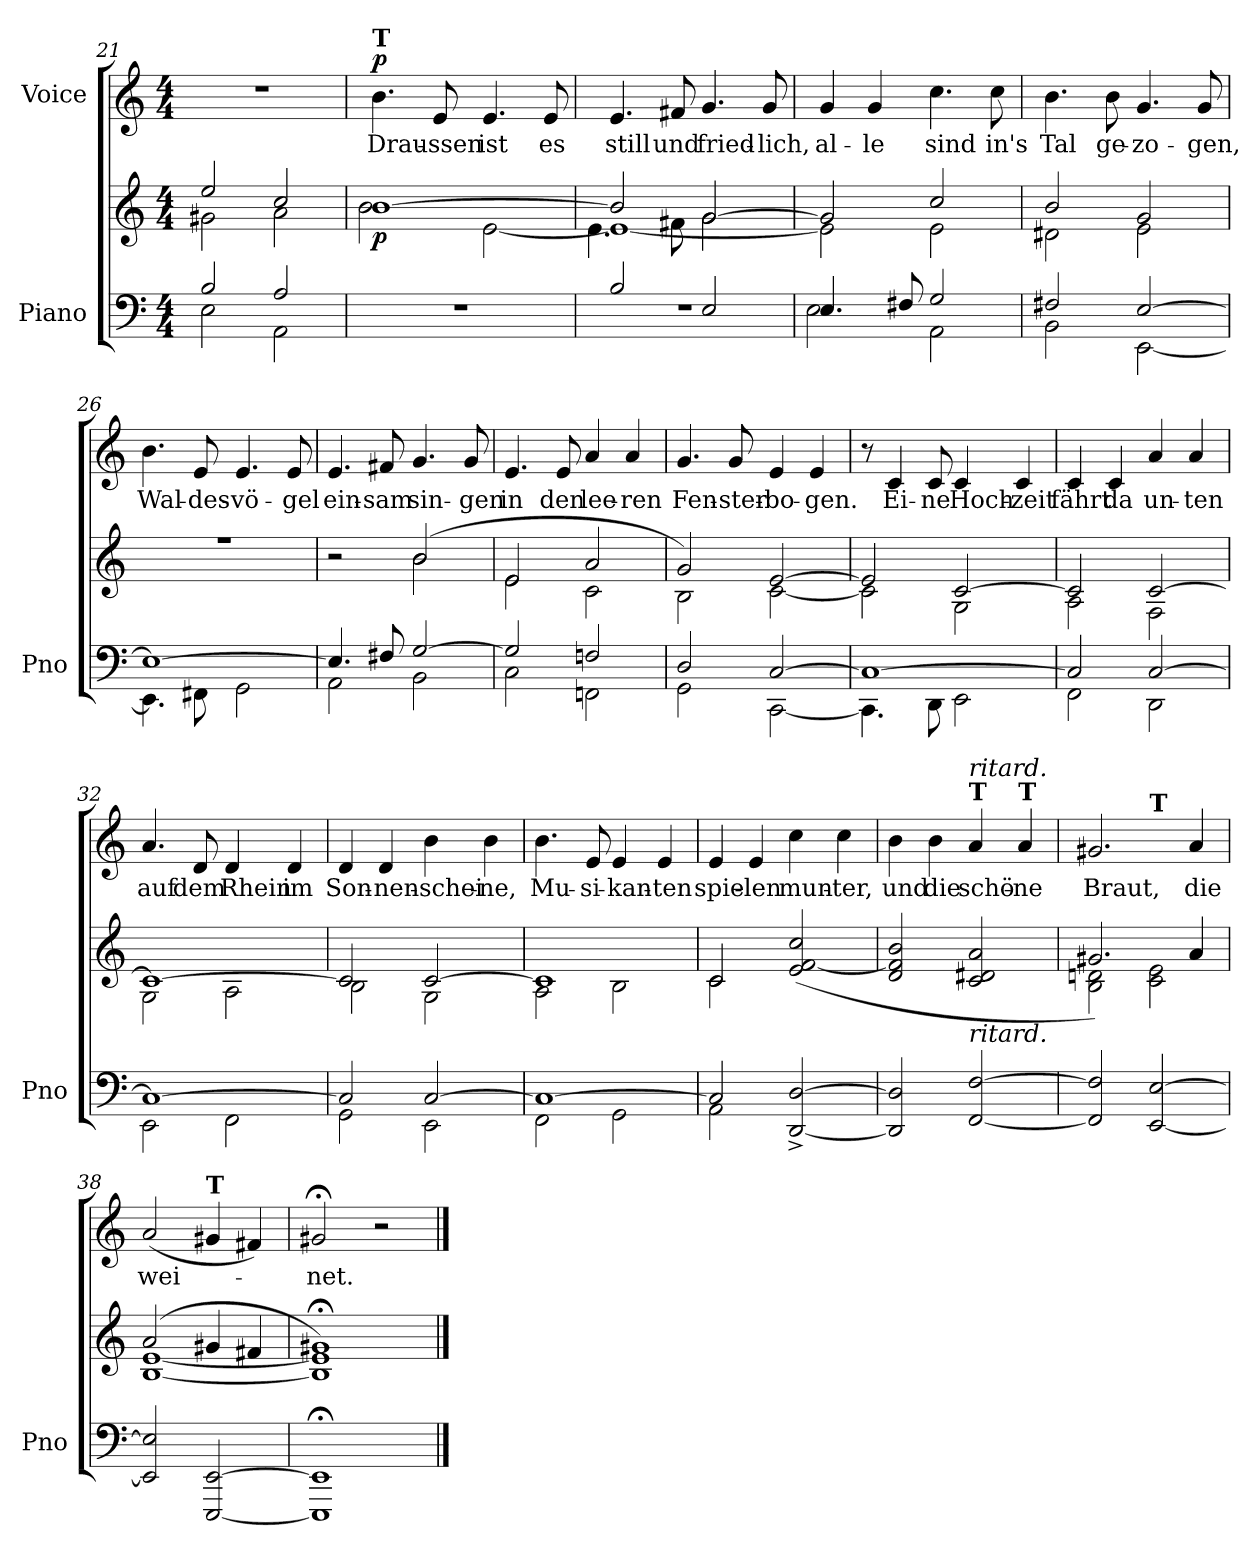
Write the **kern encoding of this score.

**kern	**kern	**dynam	**kern	**text	**dynam
*part2	*part2	*part2	*part1	*part1	*part1
*staff3	*staff2	*staff2/3	*staff1	*staff1	*staff1
*I"Piano	*	*	*I"Voice	*	*
*I'Pno	*	*	*	*	*
*clefF4	*clefG2	*	*clefG2	*	*
*k[]	*k[]	*	*k[]	*	*
*M4/4	*M4/4	*	*M4/4	*	*
=21	=21	=21	=21	=21	=21
*^	*^	*	*	*	*
2B/	2E\	2ee/	2g#X\	.	1r	.	.
2A/	2AA\	2cc/	2a\	.	.	.	.
=22	=22	=22	=22	=22	=22	=22	=22
!	!	!	!	!	!LO:TX:a:B:t=T	!	!
!	!	!	!	!LO:DY:b	!	!LO:LY:b	!LO:DY:a
*v	*v	*	*	*	*	*	*
1r	[1b	2b\	p	4.b\	Drau-	p
!	!	!	!	!	!LO:LY:b	!
.	.	.	.	8e/	-ssen	.
!	!	!	!	!	!LO:LY:b	!
.	.	[2e\	.	4.e/	ist	.
!	!	!	!	!	!LO:LY:b	!
.	.	.	.	8e/	es	.
=23	=23	=23	=23	=23	=23	=23
*^	*	*^	*	*	*	*
!	!	!	!	!	!	!	!LO:LY:b	!
2B/	1rF	2b/]	1e_	4.e\	.	4.e/	still	.
!	!	!	!	!	!	!	!LO:LY:b	!
.	.	.	.	8f#X\	.	8f#X/	und	.
!	!	!	!	!	!	!	!LO:LY:b	!
2E/	.	[2g/	.	2g\	.	4.g/	fried-	.
!	!	!	!	!	!	!	!LO:LY:b	!
.	.	.	.	.	.	8g/	-lich,	.
*	*	*	*v	*v	*	*	*	*
=24	=24	=24	=24	=24	=24	=24	=24
!	!	!	!	!	!	!LO:LY:b	!
4.E/	2E\	2g/]	2e\]	.	4g/	al-	.
!	!	!	!	!	!	!LO:LY:b	!
.	.	.	.	.	4g/	-le	.
8F#X/	.	.	.	.	.	.	.
!	!	!	!	!	!	!LO:LY:b	!
2G/	2AA\	2cc/	2e\	.	4.cc\	sind	.
!	!	!	!	!	!	!LO:LY:b	!
.	.	.	.	.	8cc\	in's	.
!!LO:LB:g=z
=25	=25	=25	=25	=25	=25	=25	=25
!	!	!	!	!	!	!LO:LY:b	!
2F#X/	2BB\	2b/	2d#X\	.	4.b\	Tal	.
!	!	!	!	!	!	!LO:LY:b	!
.	.	.	.	.	8b\	ge-	.
!	!	!	!	!	!	!LO:LY:b	!
[2E/	[2EE\	2g/	2e\	.	4.g/	-zo-	.
!	!	!	!	!	!	!LO:LY:b	!
.	.	.	.	.	8g/	-gen,	.
=26	=26	=26	=26	=26	=26	=26	=26
!	!	!	!	!	!	!LO:LY:b	!
1E_	4.EE\]	1r	1ryy	.	4.b\	Wal-	.
!	!	!	!	!	!	!LO:LY:b	!
.	8FF#X\	.	.	.	8e/	-des-	.
!	!	!	!	!	!	!LO:LY:b	!
.	2GG\	.	.	.	4.e/	-vö-	.
!	!	!	!	!	!	!LO:LY:b	!
.	.	.	.	.	8e/	-gel	.
=27	=27	=27	=27	=27	=27	=27	=27
!	!	!	!	!	!	!LO:LY:b	!
4.E/]	2AA\	2r	2ryy	.	4.e/	ein-	.
!	!	!	!	!	!	!LO:LY:b	!
8F#X/	.	.	.	.	8f#X/	-sam	.
!	!	!	!	!	!	!LO:LY:b	!
[2G/	2BB\	(>2b/	2b\	.	4.g/	sin-	.
!	!	!	!	!	!	!LO:LY:b	!
.	.	.	.	.	8g/	-gen	.
=28	=28	=28	=28	=28	=28	=28	=28
!	!	!	!	!	!	!LO:LY:b	!
2G/]	2C\	2e/	2e\	.	4.e/	in	.
!	!	!	!	!	!	!LO:LY:b	!
.	.	.	.	.	8e/	den	.
!	!	!	!	!	!	!LO:LY:b	!
2Fn/	2FFn\	2a/	2c\	.	4a/	lee-	.
!	!	!	!	!	!	!LO:LY:b	!
.	.	.	.	.	4a/	-ren	.
=29	=29	=29	=29	=29	=29	=29	=29
!	!	!	!	!	!	!LO:LY:b	!
2D/	2GG\	2g/)	2B\	.	4.g/	Fen-	.
!	!	!	!	!	!	!LO:LY:b	!
.	.	.	.	.	8g/	-ster-	.
!	!	!	!	!	!	!LO:LY:b	!
[2C/	[2CC\	[2e/	[2c\	.	4e/	-bo-	.
!	!	!	!	!	!	!LO:LY:b	!
.	.	.	.	.	4e/	-gen.	.
!!LO:PB:g=z
=30	=30	=30	=30	=30	=30	=30	=30
1C_	4.CC\]	2e/]	2c\]	.	8r	.	.
!	!	!	!	!	!	!LO:LY:b	!
.	.	.	.	.	4c/	Ei-	.
!	!	!	!	!	!	!LO:LY:b	!
.	8DD\	.	.	.	8c/	-ne	.
!	!	!	!	!	!	!LO:LY:b	!
.	2EE\	[2c/	2G\	.	4c/	Hoch-	.
!	!	!	!	!	!	!LO:LY:b	!
.	.	.	.	.	4c/	-zeit	.
=31	=31	=31	=31	=31	=31	=31	=31
!	!	!	!	!	!	!LO:LY:b	!
2C/]	2FF\	2c/]	2A\	.	4c/	fährt	.
!	!	!	!	!	!	!LO:LY:b	!
.	.	.	.	.	4c/	da	.
!	!	!	!	!	!	!LO:LY:b	!
[2C/	2DD\	[2c/	2F\	.	4a/	un-	.
!	!	!	!	!	!	!LO:LY:b	!
.	.	.	.	.	4a/	-ten	.
=32	=32	=32	=32	=32	=32	=32	=32
!	!	!	!	!	!	!LO:LY:b	!
1C_	2EE\	1c_	2G\	.	4.a/	auf	.
!	!	!	!	!	!	!LO:LY:b	!
.	.	.	.	.	8d/	dem	.
!	!	!	!	!	!	!LO:LY:b	!
.	2FF\	.	2A\	.	4d/	Rhein	.
!	!	!	!	!	!	!LO:LY:b	!
.	.	.	.	.	4d/	im	.
=33	=33	=33	=33	=33	=33	=33	=33
!	!	!	!	!	!	!LO:LY:b	!
2C/]	2GG\	2c/]	2B\	.	4d/	Son-	.
!	!	!	!	!	!	!LO:LY:b	!
.	.	.	.	.	4d/	-nen-	.
!	!	!	!	!	!	!LO:LY:b	!
[2C/	2EE\	[2c/	2G\	.	4b\	-schei-	.
!	!	!	!	!	!	!LO:LY:b	!
.	.	.	.	.	4b\	-ne,	.
!!LO:LB:g=z
=34	=34	=34	=34	=34	=34	=34	=34
!	!	!	!	!	!	!LO:LY:b	!
1C_	2FF\	1c]	2A\	.	4.b\	Mu-	.
!	!	!	!	!	!	!LO:LY:b	!
.	.	.	.	.	8e/	-si-	.
!	!	!	!	!	!	!LO:LY:b	!
.	2GG\	.	2B\	.	4e/	-kan-	.
!	!	!	!	!	!	!LO:LY:b	!
.	.	.	.	.	4e/	-ten	.
=35	=35	=35	=35	=35	=35	=35	=35
!	!	!	!	!	!	!LO:LY:b	!
2C/]	2AA\	2c/	2c\	.	4e/	spie-	.
!	!	!	!	!	!	!LO:LY:b	!
.	.	.	.	.	4e/	-len	.
!	!	!	!	!	!	!LO:LY:b	!
[2DD/^ [2D/^	2ryy	(>2e/ [2f/ 2cc/	2reyy	.	4cc\	mun-	.
!	!	!	!	!	!	!LO:LY:b	!
.	.	.	.	.	4cc\	-ter,	.
*v	*v	*	*	*	*	*	*
=36	=36	=36	=36	=36	=36	=36
!	!	!	!	!	!LO:LY:b	!
2DD/] 2D/]	2d/ 2f/] 2b/	1rFyy	.	4b\	und	.
!	!	!	!	!	!LO:LY:b	!
.	.	.	.	4b\	die	.
!	!	!	!	!LO:TX:a:B:t=T	!	!
!	!	!	!	!LO:TX:a:i:t=ritard.	!	!
!LO:TX:a:i:t=ritard.	!	!	!	!	!	!
!	!	!	!	!	!LO:LY:b	!
[2FF/ [2F/	2c/ 2d#X/ 2a/	.	.	4a/	schö-	.
!	!	!	!	!LO:TX:a:B:t=T	!	!
!	!	!	!	!	!LO:LY:b	!
.	.	.	.	4a/	-ne	.
=37	=37	=37	=37	=37	=37	=37
!	!	!	!	!LO:TX:a:B:t=T	!	!
!	!	!	!	!	!LO:LY:b	!
*	*	*	*	*^	*	*
2FF/] 2F/]	2.g#X/)	2B\ 2dn\	.	2.g#X/	2ryy	Braut,	.
!	!	!	!	!	!LO:TX:a:B:t=T	!	!
[2EE/ [2E/	.	2c\ 2e\	.	.	2ryy	.	.
!	!	!	!	!	!	!LO:LY:b	!
.	4a/	.	.	4a/	.	die	.
=38	=38	=38	=38	=38	=38	=38	=38
!	!	!	!	!LO:TX:a:B:t=T	!	!	!
!	!	!	!	!	!	!LO:LY:b	!
*	*	*	*	*v	*v	*	*
2EE/] 2E/]	(>2a/	[1B [1e	.	(<2a/	wei-	.
!	!	!	!	!LO:TX:a:B:t=T	!	!
[2EEE/ [2EE/	4g#X/	.	.	4g#X/	.	.
.	4f#X/	.	.	4f#X/)	.	.
*	*v	*v	*	*	*	*
=39	=39	=39	=39	=39	=39
!	!	!	!	!LO:LY:b	!
1EEE];< 1EE];<	1B];< 1e];< 1g#X;<)	.	2g#X;</	-net.	.
.	.	.	2r	.	.
==	==	==	==	==	==
*-	*-	*-	*-	*-	*-
